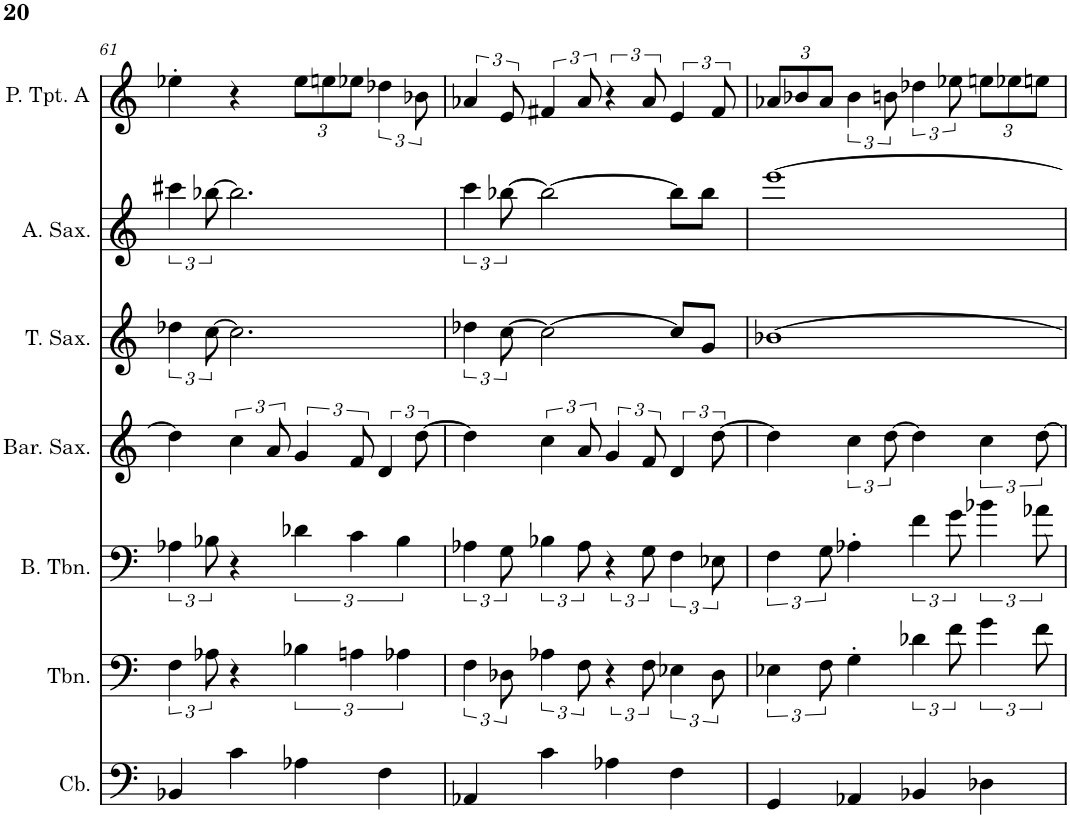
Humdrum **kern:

**kern	**kern	**kern	**kern	**kern	**kern	**kern
*part7	*part6	*part5	*part4	*part3	*part2	*part1
*staff7	*staff6	*staff5	*staff4	*staff3	*staff2	*staff1
*I"Contrabass	*I"Trombone	*I"Bass Trombone	*I"Baritone Saxophone	*I"Tenor Saxophone	*I"Alto Saxophone	*I"Piccolo Trumpet in A
*I'Cb.	*I'Tbn.	*I'B. Tbn.	*I'Bar. Sax.	*I'T. Sax.	*I'A. Sax.	*I'P. Tpt. A
!!LO:PB:g=z
*clefF4	*clefF4	*clefF4	*clefG2	*clefG2	*clefG2	*clefG2
*Trd7c12	*	*	*Trd12c21	*Trd8c14	*Trd5c9	*Trd-5c-9
*k[]	*k[]	*k[]	*k[]	*k[]	*k[]	*k[]
*M4/4	*M4/4	*M4/4	*M4/4	*M4/4	*M4/4	*M4/4
=61	=61	=61	=61	=61	=61	=61
4BB-X/	6F\	6A-X\	4dd\]	6dd-X\	6ccc#X\	4ee-X'\
.	12A-X\	12B-X\	.	[12cc\	[12bb-X\	.
4c\	4r	4r	6cc\	2.cc\]	2.bb-\]	4r
.	.	.	12a/	.	.	.
*	*	*	*	*	*	*Xbrackettup
4A-X\	6B-X\	6d-X\	6g/	.	.	12ee-\L
.	.	.	.	.	.	12een\
.	6An\	6c\	12f/	.	.	12ee-X\J
*	*	*	*	*	*	*brackettup
4F\	.	.	6d/	.	.	6dd-X\
.	6A-X\	6B-\	.	.	.	.
.	.	.	[12dd\	.	.	12b-X\
=62	=62	=62	=62	=62	=62	=62
4AA-X/	6F\	6A-X\	4dd\]	6dd-X\	6ccc\	6a-X/
.	12D-X\	12G\	.	[12cc\	[12bb-X\	12e/
4c\	6A-X\	6B-X\	6cc\	2cc\_	2bb-\_	6f#X/
.	12F\	12A-\	12a/	.	.	12a-/
4A-X\	6r	6r	6g/	.	.	6r
.	12F\	12G\	12f/	.	.	12a-/
4F\	6E-X\	6F\	6d/	8cc/L]	8bb-\L]	6e/
.	.	.	.	8g/J	8bb-\J	.
.	12D-\	12E-X\	[12dd\	.	.	12f#/
=63	=63	=63	=63	=63	=63	=63
*	*	*	*	*	*	*Xbrackettup
4GG/	6E-X\	6F\	4dd\]	[1b-X	[1eee	12a-X/L
.	.	.	.	.	.	12b-X/
.	12F\	12G\	.	.	.	12a-/J
*	*	*	*	*	*	*brackettup
4AA-X/	4G'\	4A-X'\	6cc\	.	.	6b-\
.	.	.	[12dd\	.	.	12bn\
4BB-X/	6d-X\	6f\	4dd\]	.	.	6dd-X\
.	12f\	12g\	.	.	.	12ee-X\
*	*	*	*	*	*	*Xbrackettup
4D-X\	6g\	6b-X\	6cc\	.	.	12een\L
.	.	.	.	.	.	12ee-X\
.	12f\	12a-X\	[12dd\	.	.	12een\J
=	=	=	=	=	=	=
*-	*-	*-	*-	*-	*-	*-
